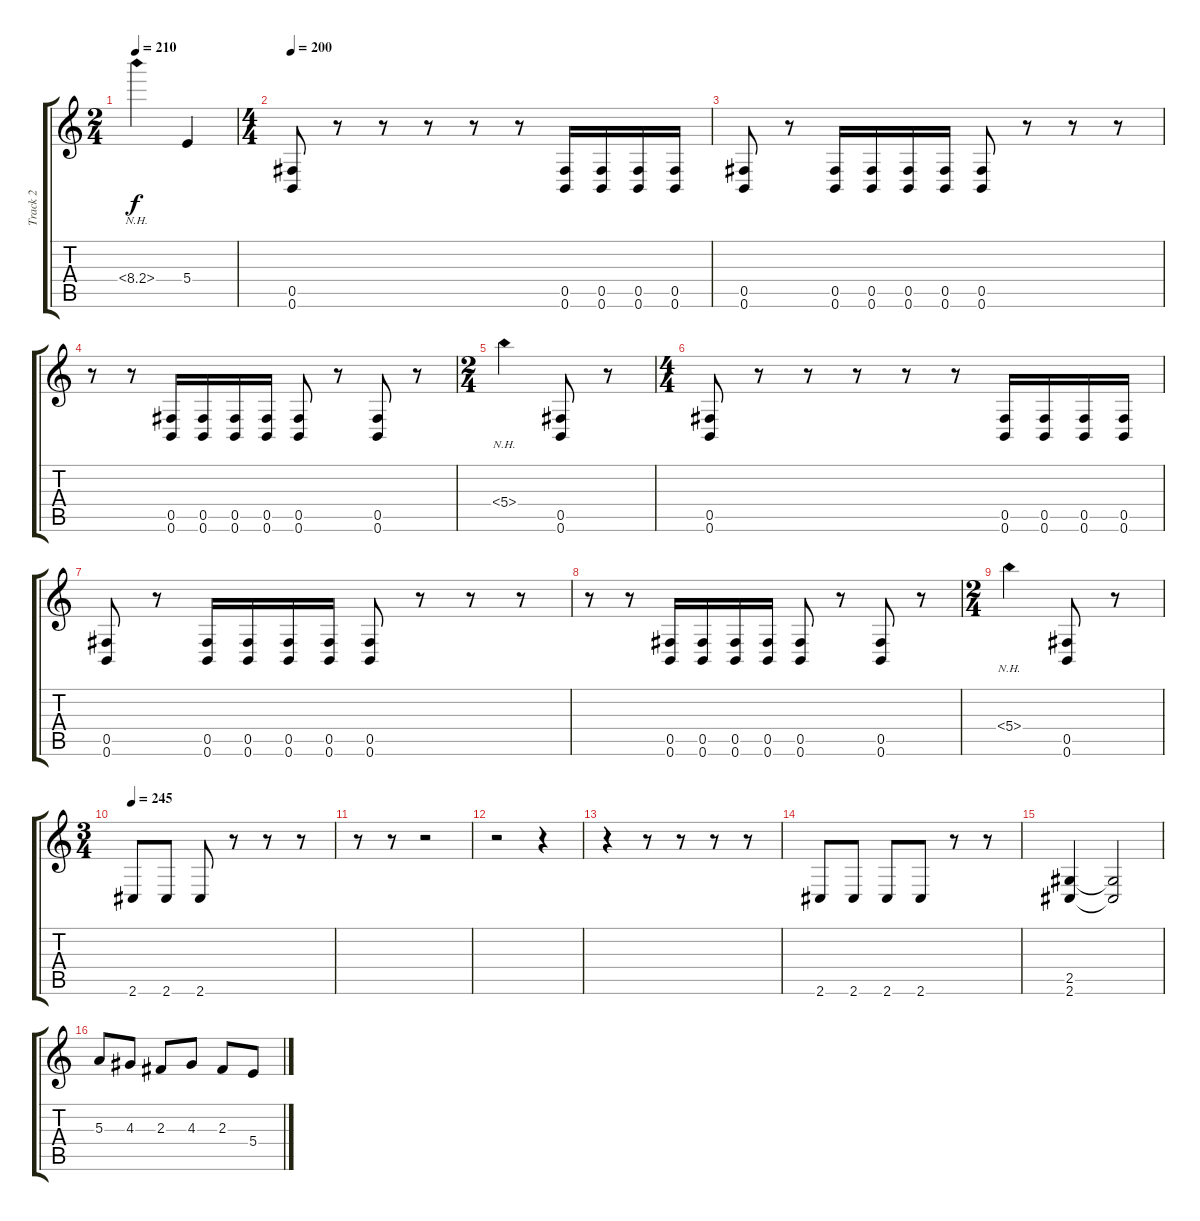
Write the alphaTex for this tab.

\track ("Track 2" "Track 2") {instrument distortionguitar}
\staff {score tabs}
\tuning (Db4 Ab3 E3 B2 Gb2 B1) {hide}
\ts (2 4)
\tempo 210
\clef g2
\ks c
8.4{nh}.4{dy f} 5.4.4 |
\ts (4 4)
\tempo 200
(0.5 0.6).8 r.8 r.8 r.8 r.8 r.8 (0.5 0.6).16 (0.5 0.6).16 (0.5 0.6).16 (0.5 0.6).16 |
(0.5 0.6).8 r.8 (0.5 0.6).16 (0.5 0.6).16 (0.5 0.6).16 (0.5 0.6).16 (0.5 0.6).8 r.8 r.8 r.8 |
r.8 r.8 (0.5 0.6).16 (0.5 0.6).16 (0.5 0.6).16 (0.5 0.6).16 (0.5 0.6).8 r.8 (0.5 0.6).8 r.8 |
\ts (2 4)
5.4{nh}.4 (0.5 0.6).8 r.8 |
\ts (4 4)
(0.5 0.6).8 r.8 r.8 r.8 r.8 r.8 (0.5 0.6).16 (0.5 0.6).16 (0.5 0.6).16 (0.5 0.6).16 |
(0.5 0.6).8 r.8 (0.5 0.6).16 (0.5 0.6).16 (0.5 0.6).16 (0.5 0.6).16 (0.5 0.6).8 r.8 r.8 r.8 |
r.8 r.8 (0.5 0.6).16 (0.5 0.6).16 (0.5 0.6).16 (0.5 0.6).16 (0.5 0.6).8 r.8 (0.5 0.6).8 r.8 |
\ts (2 4)
5.4{nh}.4 (0.5 0.6).8 r.8 |
\ts (3 4)
\tempo 245
2.6.8 2.6.8 2.6.8 r.8 r.8 r.8 |
r.8 r.8 r.2 |
r.2 r.4 |
r.4 r.8 r.8 r.8 r.8 |
2.6.8 2.6.8 2.6.8 2.6.8 r.8 r.8 |
(2.5 2.6).4 (2.5{t} 2.6{t}).2 |
5.3.8 4.3.8 2.3.8 4.3.8 2.3.8 5.4.8
